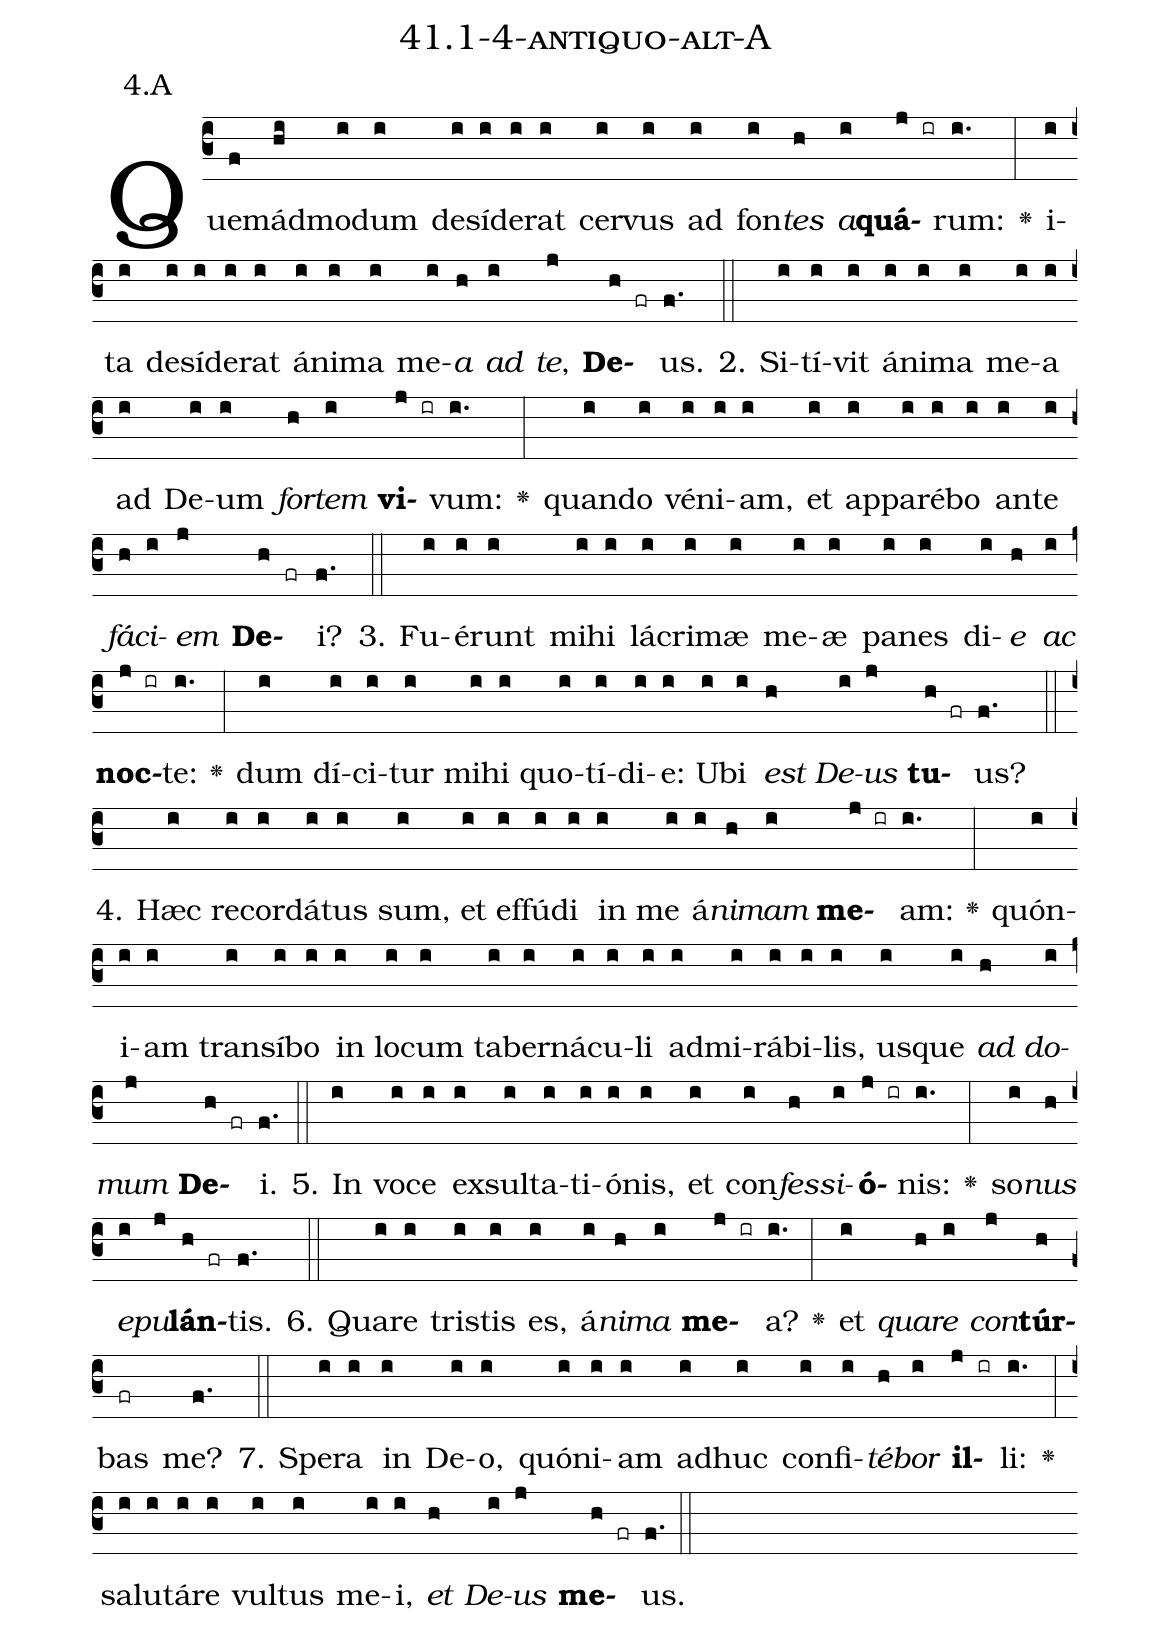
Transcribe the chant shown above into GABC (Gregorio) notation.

name: 41.1-4-antiquo-alt-A;
annotation: 4.A;
%%
(c3)Quem(f)ád(hi)mo(i)dum(i) de(i)sí(i)de(i)rat(i) cer(i)vus(i) ad(i) fon(i)<i>tes</i>(h) <i>a</i>(i)<b>quá</b>(j ir)rum:(i.) <v>\greheightstar</v>(:) i(i)ta(i) de(i)sí(i)de(i)rat(i) á(i)ni(i)ma(i) me(i)<i>a</i>(h) <i>ad</i>(i) <i>te</i>,(j) <b>De</b>(h fr)us.(f.) (::)
2. Si(i)tí(i)vit(i) á(i)ni(i)ma(i) me(i)a(i) ad(i) De(i)um(i) <i>for</i>(h)<i>tem</i>(i) <b>vi</b>(j ir)vum:(i.) <v>\greheightstar</v>(:) quan(i)do(i) vé(i)ni(i)am,(i) et(i) ap(i)pa(i)ré(i)bo(i) an(i)te(i) <i>fá</i>(h)<i>ci</i>(i)<i>em</i>(j) <b>De</b>(h fr)i?(f.) (::)
3. Fu(i)é(i)runt(i) mi(i)hi(i) lá(i)cri(i)mæ(i) me(i)æ(i) pa(i)nes(i) di(i)<i>e</i>(h) <i>ac</i>(i) <b>noc</b>(j ir)te:(i.) <v>\greheightstar</v>(:) dum(i) dí(i)ci(i)tur(i) mi(i)hi(i) quo(i)tí(i)di(i)e:(i) U(i)bi(i) <i>est</i>(h) <i>De</i>(i)<i>us</i>(j) <b>tu</b>(h fr)us?(f.) (::)
4. Hæc(i) re(i)cor(i)dá(i)tus(i) sum,(i) et(i) ef(i)fú(i)di(i) in(i) me(i) á(i)<i>ni</i>(h)<i>mam</i>(i) <b>me</b>(j ir)am:(i.) <v>\greheightstar</v>(:) quón(i)i(i)am(i) trans(i)í(i)bo(i) in(i) lo(i)cum(i) ta(i)ber(i)ná(i)cu(i)li(i) ad(i)mi(i)rá(i)bi(i)lis,(i) us(i)que(i) <i>ad</i>(h) <i>do</i>(i)<i>mum</i>(j) <b>De</b>(h fr)i.(f.) (::)
5. In(i) vo(i)ce(i) ex(i)sul(i)ta(i)ti(i)ó(i)nis,(i) et(i) con(i)<i>fes</i>(h)<i>si</i>(i)<b>ó</b>(j ir)nis:(i.) <v>\greheightstar</v>(:) so(i)<i>nus</i>(h) <i>e</i>(i)<i>pu</i>(j)<b>lán</b>(h fr)tis.(f.) (::)
6. Qua(i)re(i) tris(i)tis(i) es,(i) á(i)<i>ni</i>(h)<i>ma</i>(i) <b>me</b>(j ir)a?(i.) <v>\greheightstar</v>(:) et(i) <i>qua</i>(h)<i>re</i>(i) <i>con</i>(j)<b>túr</b>(h)bas(fr) me?(f.) (::)
7. Spe(i)ra(i) in(i) De(i)o,(i) quón(i)i(i)am(i) ad(i)huc(i) con(i)fi(i)<i>té</i>(h)<i>bor</i>(i) <b>il</b>(j ir)li:(i.) <v>\greheightstar</v>(:) sa(i)lu(i)tá(i)re(i) vul(i)tus(i) me(i)i,(i) <i>et</i>(h) <i>De</i>(i)<i>us</i>(j) <b>me</b>(h fr)us.(f.) (::)
